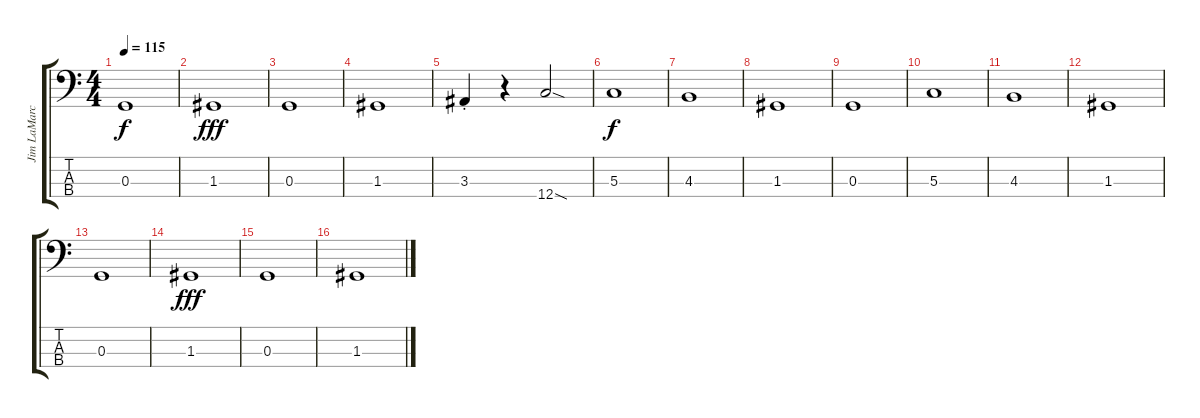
\track ("Jim LaMarca" "Jim LaMarc") {instrument electricbasspick}
\staff {score tabs}
\tuning (F2 C2 G1 C1) {hide}
\ts (4 4)
\tempo 115
\clef f4
\ks c
0.3.1{dy f} |
1.3.1{dy fff} |
0.3.1 |
1.3.1 |
3.3{st}.4 r.4 12.4{sod}.2 |
5.3.1{dy f} |
4.3.1 |
1.3.1 |
0.3.1 |
5.3.1 |
4.3.1 |
1.3.1 |
0.3.1 |
1.3.1{dy fff} |
0.3.1 |
1.3.1
